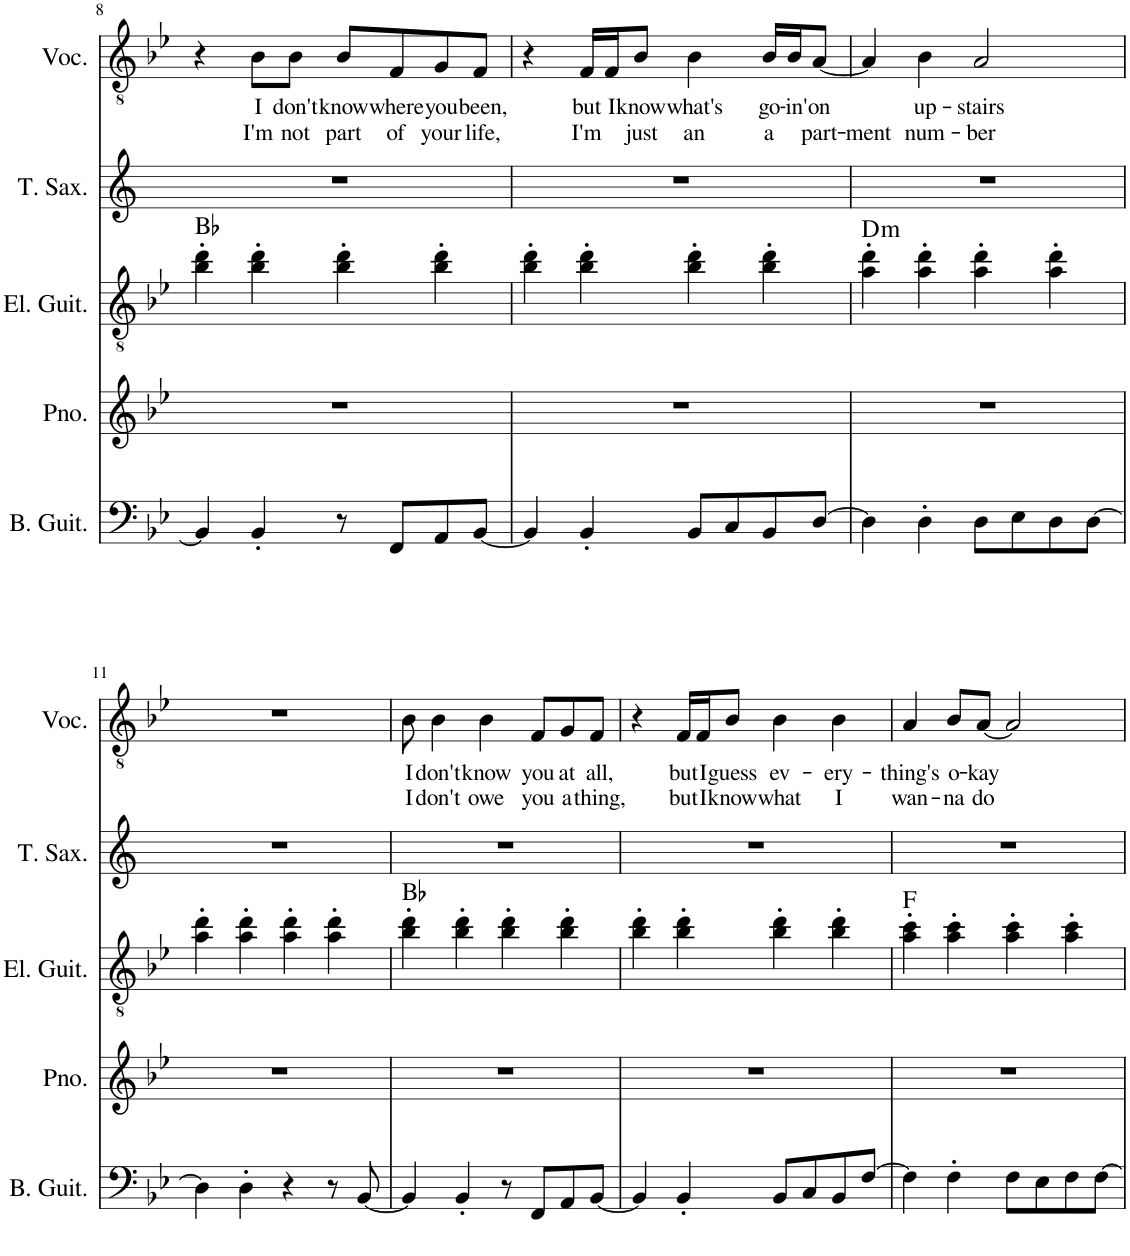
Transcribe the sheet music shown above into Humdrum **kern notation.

**kern	**kern	**kern	**harte	**kern	**kern	**text	**text
*part5	*part4	*part3	*part3	*part2	*part1	*part1	*part1
*staff5	*staff4	*staff3	*	*staff2	*staff1	*staff1	*staff1
*I"Bass Guitar	*I"Piano	*I"Electric Guitar	*	*I"Tenor Saxophone	*I"Voice	*	*
*I'B. Guit.	*I'Pno.	*I'El. Guit.	*	*I'T. Sax.	*I'Voc.	*	*
!!LO:PB:g=z
*clefF4	*clefG2	*clefGv2	*	*clefG2	*clefGv2	*	*
*Trd7c12	*	*	*	*Trd8c14	*	*	*
*k[b-e-]	*k[b-e-]	*k[b-e-]	*	*k[]	*k[b-e-]	*	*
*M4/4	*M4/4	*M4/4	*	*M4/4	*M4/4	*	*
=8	=8	=8	=8	=8	=8	=8	=8
4BB-/]	1r	4b-\' 4dd\'	Bb:maj	1r	4r	.	.
!	!	!	!	!	!	!LO:LY:b	!LO:LY:b
4BB-'/	.	4b-\' 4dd\'	.	.	8B-\L	I	I'm
!	!	!	!	!	!	!LO:LY:b	!LO:LY:b
.	.	.	.	.	8B-\J	don't	not
!	!	!	!	!	!	!LO:LY:b	!LO:LY:b
8r	.	4b-\' 4dd\'	.	.	8B-/L	know	part
!	!	!	!	!	!	!LO:LY:b	!LO:LY:b
8FF/L	.	.	.	.	8F/	where	of
!	!	!	!	!	!	!LO:LY:b	!LO:LY:b
8AA/	.	4b-\' 4dd\'	.	.	8G/	you	your
!	!	!	!	!	!	!LO:LY:b	!LO:LY:b
[8BB-/J	.	.	.	.	8F/J	been,	life,
=9	=9	=9	=9	=9	=9	=9	=9
4BB-/]	1r	4b-\' 4dd\'	.	1r	4r	.	.
!	!	!	!	!	!	!LO:LY:b	!LO:LY:b
4BB-'/	.	4b-\' 4dd\'	.	.	16F/LL	but	I'm
!	!	!	!	!	!	!LO:LY:b	!
.	.	.	.	.	16F/J	I	.
!	!	!	!	!	!	!LO:LY:b	!LO:LY:b
.	.	.	.	.	8B-/J	know	just
!	!	!	!	!	!	!LO:LY:b	!LO:LY:b
8BB-/L	.	4b-\' 4dd\'	.	.	4B-\	what's	an
8C/	.	.	.	.	.	.	.
!	!	!	!	!	!	!LO:LY:b	!LO:LY:b
8BB-/	.	4b-\' 4dd\'	.	.	16B-/LL	go-	a
!	!	!	!	!	!	!LO:LY:b	!
.	.	.	.	.	16B-/J	-in'	.
!	!	!	!	!	!	!LO:LY:b	!LO:LY:b
[8D/J	.	.	.	.	[8A/J	on	part-
=10	=10	=10	=10	=10	=10	=10	=10
!	!	!	!LO:H:kt=m	!	!	!	!LO:LY:b
4D\]	1r	4a\' 4dd\'	D:min	1r	4A/]	.	-ment
!	!	!	!	!	!	!LO:LY:b	!LO:LY:b
4D'\	.	4a\' 4dd\'	.	.	4B-\	up-	num-
!	!	!	!	!	!	!LO:LY:b	!LO:LY:b
8D\L	.	4a\' 4dd\'	.	.	2A/	-stairs	-ber
8E-\	.	.	.	.	.	.	.
8D\	.	4a\' 4dd\'	.	.	.	.	.
[8D\J	.	.	.	.	.	.	.
!!LO:LB:g=z
=11	=11	=11	=11	=11	=11	=11	=11
4D\]	1r	4a\' 4dd\'	.	1r	1r	.	.
4D'\	.	4a\' 4dd\'	.	.	.	.	.
4r	.	4a\' 4dd\'	.	.	.	.	.
8r	.	4a\' 4dd\'	.	.	.	.	.
[8BB-/	.	.	.	.	.	.	.
=12	=12	=12	=12	=12	=12	=12	=12
!	!	!	!	!	!	!LO:LY:b	!LO:LY:b
4BB-/]	1r	4b-\' 4dd\'	Bb:maj	1r	8B-\	I	I
!	!	!	!	!	!	!LO:LY:b	!LO:LY:b
.	.	.	.	.	4B-\	don't	don't
4BB-'/	.	4b-\' 4dd\'	.	.	.	.	.
!	!	!	!	!	!	!LO:LY:b	!LO:LY:b
.	.	.	.	.	4B-\	know	owe
8r	.	4b-\' 4dd\'	.	.	.	.	.
!	!	!	!	!	!	!LO:LY:b	!LO:LY:b
8FF/L	.	.	.	.	8F/L	you	you
!	!	!	!	!	!	!LO:LY:b	!LO:LY:b
8AA/	.	4b-\' 4dd\'	.	.	8G/	at	a
!	!	!	!	!	!	!LO:LY:b	!LO:LY:b
[8BB-/J	.	.	.	.	8F/J	all,	thing,
=13	=13	=13	=13	=13	=13	=13	=13
4BB-/]	1r	4b-\' 4dd\'	.	1r	4r	.	.
!	!	!	!	!	!	!LO:LY:b	!LO:LY:b
4BB-'/	.	4b-\' 4dd\'	.	.	16F/LL	but	but
!	!	!	!	!	!	!LO:LY:b	!LO:LY:b
.	.	.	.	.	16F/J	I	I
!	!	!	!	!	!	!LO:LY:b	!LO:LY:b
.	.	.	.	.	8B-/J	guess	know
!	!	!	!	!	!	!LO:LY:b	!LO:LY:b
8BB-/L	.	4b-\' 4dd\'	.	.	4B-\	ev-	what
8C/	.	.	.	.	.	.	.
!	!	!	!	!	!	!LO:LY:b	!LO:LY:b
8BB-/	.	4b-\' 4dd\'	.	.	4B-\	-ery-	I
[8F/J	.	.	.	.	.	.	.
=14	=14	=14	=14	=14	=14	=14	=14
!	!	!	!	!	!	!LO:LY:b	!LO:LY:b
4F\]	1r	4a\' 4cc\'	F:maj	1r	4A/	-thing's	wan-
!	!	!	!	!	!	!LO:LY:b	!LO:LY:b
4F'\	.	4a\' 4cc\'	.	.	8B-/L	o-	-na
!	!	!	!	!	!	!LO:LY:b	!LO:LY:b
.	.	.	.	.	[8A/J	-kay	do
8F\L	.	4a\' 4cc\'	.	.	2A/]	.	.
8E-\	.	.	.	.	.	.	.
8F\	.	4a\' 4cc\'	.	.	.	.	.
[8F\J	.	.	.	.	.	.	.
=	=	=	=	=	=	=	=
*-	*-	*-	*-	*-	*-	*-	*-
